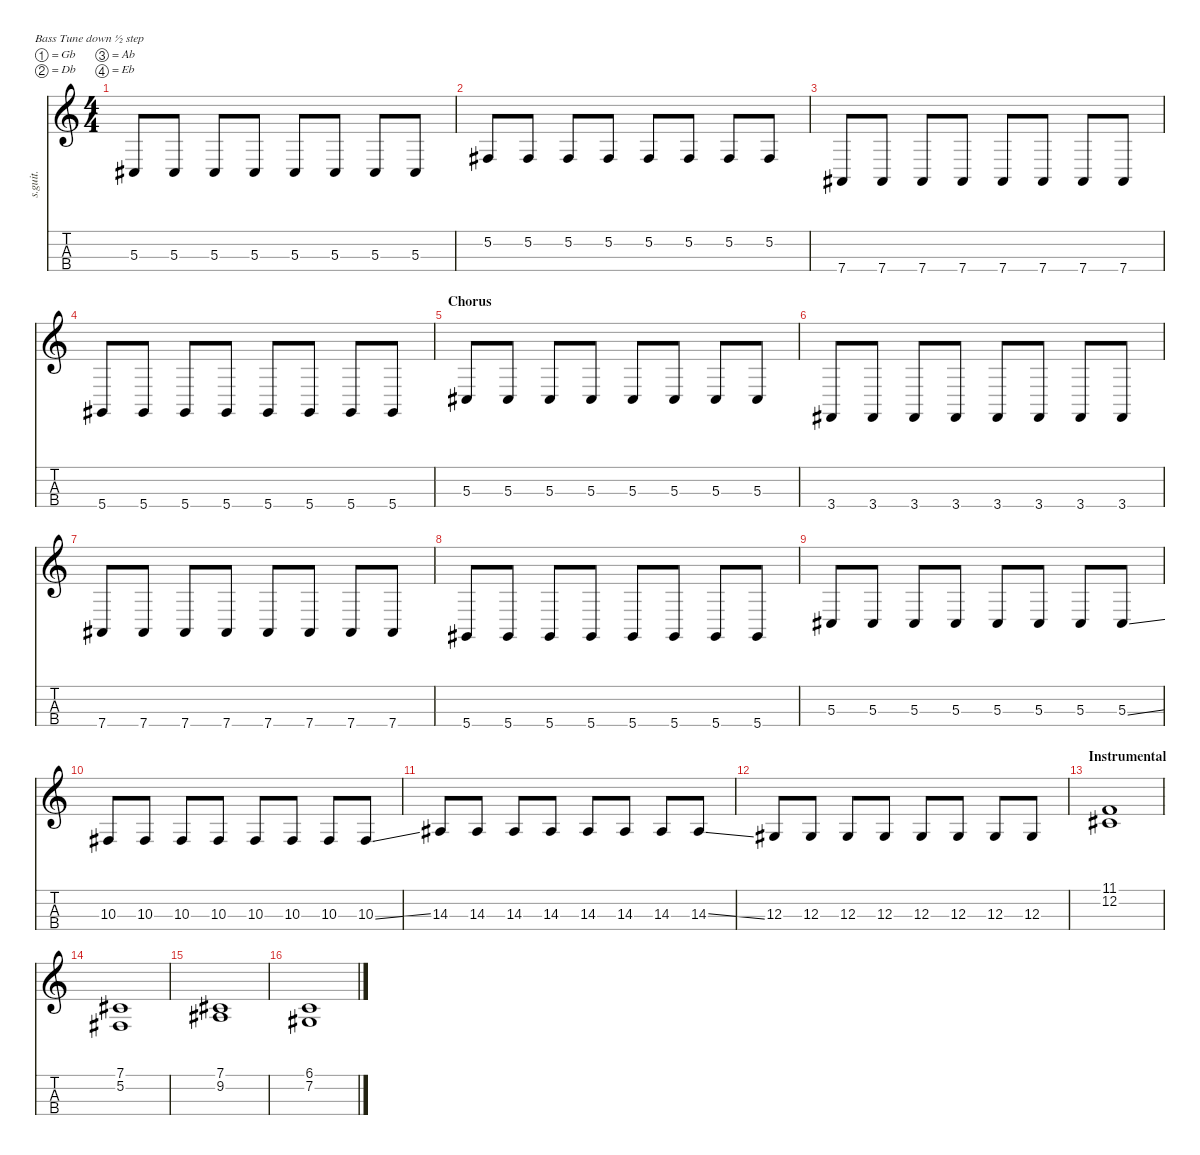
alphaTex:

\defaultSystemsLayout 4
\hideDynamics
\bracketExtendMode nobrackets
\track ("Mark Stoermer - Bass" "s.guit.") {instrument electricbasspick}
\staff {score tabs}
\tuning (Gb2 Db2 Ab1 Eb1)
\ts (4 4)
\tempo (148 hide)
\clef g2
\ks c
5.3{acc #}.8{lyrics (0 "") lyrics (1 "") lyrics (2 "") lyrics (3 "") lyrics (4 "") dy f} 5.3{acc #}.8{lyrics (0 "") lyrics (1 "") lyrics (2 "") lyrics (3 "") lyrics (4 "")} 5.3{acc #}.8{lyrics (0 "") lyrics (1 "") lyrics (2 "") lyrics (3 "") lyrics (4 "")} 5.3{acc #}.8{lyrics (0 "") lyrics (1 "") lyrics (2 "") lyrics (3 "") lyrics (4 "")} 5.3{acc #}.8{lyrics (0 "") lyrics (1 "") lyrics (2 "") lyrics (3 "") lyrics (4 "")} 5.3{acc #}.8{lyrics (0 "") lyrics (1 "") lyrics (2 "") lyrics (3 "") lyrics (4 "")} 5.3{acc #}.8{lyrics (0 "") lyrics (1 "") lyrics (2 "") lyrics (3 "") lyrics (4 "")} 5.3{acc #}.8{lyrics (0 "") lyrics (1 "") lyrics (2 "") lyrics (3 "") lyrics (4 "")} |
5.2{acc #}.8{lyrics (0 "") lyrics (1 "") lyrics (2 "") lyrics (3 "") lyrics (4 "")} 5.2{acc #}.8{lyrics (0 "") lyrics (1 "") lyrics (2 "") lyrics (3 "") lyrics (4 "")} 5.2{acc #}.8{lyrics (0 "") lyrics (1 "") lyrics (2 "") lyrics (3 "") lyrics (4 "")} 5.2{acc #}.8{lyrics (0 "") lyrics (1 "") lyrics (2 "") lyrics (3 "") lyrics (4 "")} 5.2{acc #}.8{lyrics (0 "") lyrics (1 "") lyrics (2 "") lyrics (3 "") lyrics (4 "")} 5.2{acc #}.8{lyrics (0 "") lyrics (1 "") lyrics (2 "") lyrics (3 "") lyrics (4 "")} 5.2{acc #}.8{lyrics (0 "") lyrics (1 "") lyrics (2 "") lyrics (3 "") lyrics (4 "")} 5.2{acc #}.8{lyrics (0 "") lyrics (1 "") lyrics (2 "") lyrics (3 "") lyrics (4 "")} |
7.4{acc #}.8{lyrics (0 "") lyrics (1 "") lyrics (2 "") lyrics (3 "") lyrics (4 "")} 7.4{acc #}.8{lyrics (0 "") lyrics (1 "") lyrics (2 "") lyrics (3 "") lyrics (4 "")} 7.4{acc #}.8{lyrics (0 "") lyrics (1 "") lyrics (2 "") lyrics (3 "") lyrics (4 "")} 7.4{acc #}.8{lyrics (0 "") lyrics (1 "") lyrics (2 "") lyrics (3 "") lyrics (4 "")} 7.4{acc #}.8{lyrics (0 "") lyrics (1 "") lyrics (2 "") lyrics (3 "") lyrics (4 "")} 7.4{acc #}.8{lyrics (0 "") lyrics (1 "") lyrics (2 "") lyrics (3 "") lyrics (4 "")} 7.4{acc #}.8{lyrics (0 "") lyrics (1 "") lyrics (2 "") lyrics (3 "") lyrics (4 "")} 7.4{acc #}.8{lyrics (0 "") lyrics (1 "") lyrics (2 "") lyrics (3 "") lyrics (4 "")} |
5.4{acc #}.8{lyrics (0 "") lyrics (1 "") lyrics (2 "") lyrics (3 "") lyrics (4 "")} 5.4{acc #}.8{lyrics (0 "") lyrics (1 "") lyrics (2 "") lyrics (3 "") lyrics (4 "")} 5.4{acc #}.8{lyrics (0 "") lyrics (1 "") lyrics (2 "") lyrics (3 "") lyrics (4 "")} 5.4{acc #}.8{lyrics (0 "") lyrics (1 "") lyrics (2 "") lyrics (3 "") lyrics (4 "")} 5.4{acc #}.8{lyrics (0 "") lyrics (1 "") lyrics (2 "") lyrics (3 "") lyrics (4 "")} 5.4{acc #}.8{lyrics (0 "") lyrics (1 "") lyrics (2 "") lyrics (3 "") lyrics (4 "")} 5.4{acc #}.8{lyrics (0 "") lyrics (1 "") lyrics (2 "") lyrics (3 "") lyrics (4 "")} 5.4{acc #}.8{lyrics (0 "") lyrics (1 "") lyrics (2 "") lyrics (3 "") lyrics (4 "")} |
\section ("" "Chorus")
5.3{acc #}.8{lyrics (0 "") lyrics (1 "") lyrics (2 "") lyrics (3 "") lyrics (4 "")} 5.3{acc #}.8{lyrics (0 "") lyrics (1 "") lyrics (2 "") lyrics (3 "") lyrics (4 "")} 5.3{acc #}.8{lyrics (0 "") lyrics (1 "") lyrics (2 "") lyrics (3 "") lyrics (4 "")} 5.3{acc #}.8{lyrics (0 "") lyrics (1 "") lyrics (2 "") lyrics (3 "") lyrics (4 "")} 5.3{acc #}.8{lyrics (0 "") lyrics (1 "") lyrics (2 "") lyrics (3 "") lyrics (4 "")} 5.3{acc #}.8{lyrics (0 "") lyrics (1 "") lyrics (2 "") lyrics (3 "") lyrics (4 "")} 5.3{acc #}.8{lyrics (0 "") lyrics (1 "") lyrics (2 "") lyrics (3 "") lyrics (4 "")} 5.3{acc #}.8{lyrics (0 "") lyrics (1 "") lyrics (2 "") lyrics (3 "") lyrics (4 "")} |
3.4{acc #}.8{lyrics (0 "") lyrics (1 "") lyrics (2 "") lyrics (3 "") lyrics (4 "")} 3.4{acc #}.8{lyrics (0 "") lyrics (1 "") lyrics (2 "") lyrics (3 "") lyrics (4 "")} 3.4{acc #}.8{lyrics (0 "") lyrics (1 "") lyrics (2 "") lyrics (3 "") lyrics (4 "")} 3.4{acc #}.8{lyrics (0 "") lyrics (1 "") lyrics (2 "") lyrics (3 "") lyrics (4 "")} 3.4{acc #}.8{lyrics (0 "") lyrics (1 "") lyrics (2 "") lyrics (3 "") lyrics (4 "")} 3.4{acc #}.8{lyrics (0 "") lyrics (1 "") lyrics (2 "") lyrics (3 "") lyrics (4 "")} 3.4{acc #}.8{lyrics (0 "") lyrics (1 "") lyrics (2 "") lyrics (3 "") lyrics (4 "")} 3.4{acc #}.8{lyrics (0 "") lyrics (1 "") lyrics (2 "") lyrics (3 "") lyrics (4 "")} |
7.4{acc #}.8{lyrics (0 "") lyrics (1 "") lyrics (2 "") lyrics (3 "") lyrics (4 "")} 7.4{acc #}.8{lyrics (0 "") lyrics (1 "") lyrics (2 "") lyrics (3 "") lyrics (4 "")} 7.4{acc #}.8{lyrics (0 "") lyrics (1 "") lyrics (2 "") lyrics (3 "") lyrics (4 "")} 7.4{acc #}.8{lyrics (0 "") lyrics (1 "") lyrics (2 "") lyrics (3 "") lyrics (4 "")} 7.4{acc #}.8{lyrics (0 "") lyrics (1 "") lyrics (2 "") lyrics (3 "") lyrics (4 "")} 7.4{acc #}.8{lyrics (0 "") lyrics (1 "") lyrics (2 "") lyrics (3 "") lyrics (4 "")} 7.4{acc #}.8{lyrics (0 "") lyrics (1 "") lyrics (2 "") lyrics (3 "") lyrics (4 "")} 7.4{acc #}.8{lyrics (0 "") lyrics (1 "") lyrics (2 "") lyrics (3 "") lyrics (4 "")} |
5.4{acc #}.8{lyrics (0 "") lyrics (1 "") lyrics (2 "") lyrics (3 "") lyrics (4 "")} 5.4{acc #}.8{lyrics (0 "") lyrics (1 "") lyrics (2 "") lyrics (3 "") lyrics (4 "")} 5.4{acc #}.8{lyrics (0 "") lyrics (1 "") lyrics (2 "") lyrics (3 "") lyrics (4 "")} 5.4{acc #}.8{lyrics (0 "") lyrics (1 "") lyrics (2 "") lyrics (3 "") lyrics (4 "")} 5.4{acc #}.8{lyrics (0 "") lyrics (1 "") lyrics (2 "") lyrics (3 "") lyrics (4 "")} 5.4{acc #}.8{lyrics (0 "") lyrics (1 "") lyrics (2 "") lyrics (3 "") lyrics (4 "")} 5.4{acc #}.8{lyrics (0 "") lyrics (1 "") lyrics (2 "") lyrics (3 "") lyrics (4 "")} 5.4{acc #}.8{lyrics (0 "") lyrics (1 "") lyrics (2 "") lyrics (3 "") lyrics (4 "")} |
5.3{acc #}.8{lyrics (0 "") lyrics (1 "") lyrics (2 "") lyrics (3 "") lyrics (4 "")} 5.3{acc #}.8{lyrics (0 "") lyrics (1 "") lyrics (2 "") lyrics (3 "") lyrics (4 "")} 5.3{acc #}.8{lyrics (0 "") lyrics (1 "") lyrics (2 "") lyrics (3 "") lyrics (4 "")} 5.3{acc #}.8{lyrics (0 "") lyrics (1 "") lyrics (2 "") lyrics (3 "") lyrics (4 "")} 5.3{acc #}.8{lyrics (0 "") lyrics (1 "") lyrics (2 "") lyrics (3 "") lyrics (4 "")} 5.3{acc #}.8{lyrics (0 "") lyrics (1 "") lyrics (2 "") lyrics (3 "") lyrics (4 "")} 5.3{acc #}.8{lyrics (0 "") lyrics (1 "") lyrics (2 "") lyrics (3 "") lyrics (4 "")} 5.3{ss acc #}.8{lyrics (0 "") lyrics (1 "") lyrics (2 "") lyrics (3 "") lyrics (4 "")} |
10.3{acc #}.8{lyrics (0 "") lyrics (1 "") lyrics (2 "") lyrics (3 "") lyrics (4 "")} 10.3{acc #}.8{lyrics (0 "") lyrics (1 "") lyrics (2 "") lyrics (3 "") lyrics (4 "")} 10.3{acc #}.8{lyrics (0 "") lyrics (1 "") lyrics (2 "") lyrics (3 "") lyrics (4 "")} 10.3{acc #}.8{lyrics (0 "") lyrics (1 "") lyrics (2 "") lyrics (3 "") lyrics (4 "")} 10.3{acc #}.8{lyrics (0 "") lyrics (1 "") lyrics (2 "") lyrics (3 "") lyrics (4 "")} 10.3{acc #}.8{lyrics (0 "") lyrics (1 "") lyrics (2 "") lyrics (3 "") lyrics (4 "")} 10.3{acc #}.8{lyrics (0 "") lyrics (1 "") lyrics (2 "") lyrics (3 "") lyrics (4 "")} 10.3{ss acc #}.8{lyrics (0 "") lyrics (1 "") lyrics (2 "") lyrics (3 "") lyrics (4 "")} |
14.3{acc #}.8{lyrics (0 "") lyrics (1 "") lyrics (2 "") lyrics (3 "") lyrics (4 "")} 14.3{acc #}.8{lyrics (0 "") lyrics (1 "") lyrics (2 "") lyrics (3 "") lyrics (4 "")} 14.3{acc #}.8{lyrics (0 "") lyrics (1 "") lyrics (2 "") lyrics (3 "") lyrics (4 "")} 14.3{acc #}.8{lyrics (0 "") lyrics (1 "") lyrics (2 "") lyrics (3 "") lyrics (4 "")} 14.3{acc #}.8{lyrics (0 "") lyrics (1 "") lyrics (2 "") lyrics (3 "") lyrics (4 "")} 14.3{acc #}.8{lyrics (0 "") lyrics (1 "") lyrics (2 "") lyrics (3 "") lyrics (4 "")} 14.3{acc #}.8{lyrics (0 "") lyrics (1 "") lyrics (2 "") lyrics (3 "") lyrics (4 "")} 14.3{ss acc #}.8{lyrics (0 "") lyrics (1 "") lyrics (2 "") lyrics (3 "") lyrics (4 "")} |
12.3{acc #}.8{lyrics (0 "") lyrics (1 "") lyrics (2 "") lyrics (3 "") lyrics (4 "")} 12.3{acc #}.8{lyrics (0 "") lyrics (1 "") lyrics (2 "") lyrics (3 "") lyrics (4 "")} 12.3{acc #}.8{lyrics (0 "") lyrics (1 "") lyrics (2 "") lyrics (3 "") lyrics (4 "")} 12.3{acc #}.8{lyrics (0 "") lyrics (1 "") lyrics (2 "") lyrics (3 "") lyrics (4 "")} 12.3{acc #}.8{lyrics (0 "") lyrics (1 "") lyrics (2 "") lyrics (3 "") lyrics (4 "")} 12.3{acc #}.8{lyrics (0 "") lyrics (1 "") lyrics (2 "") lyrics (3 "") lyrics (4 "")} 12.3{acc #}.8{lyrics (0 "") lyrics (1 "") lyrics (2 "") lyrics (3 "") lyrics (4 "")} 12.3{acc #}.8{lyrics (0 "") lyrics (1 "") lyrics (2 "") lyrics (3 "") lyrics (4 "")} |
\section ("" "Instrumental")
(12.2{acc #} 11.1).1{lyrics (0 "") lyrics (1 "") lyrics (2 "") lyrics (3 "") lyrics (4 "")} |
(5.2{acc #} 7.1{acc #}).1{lyrics (0 "") lyrics (1 "") lyrics (2 "") lyrics (3 "") lyrics (4 "")} |
(9.2{acc #} 7.1{acc #}).1{lyrics (0 "") lyrics (1 "") lyrics (2 "") lyrics (3 "") lyrics (4 "")} |
(6.1 7.2{acc #}).1{lyrics (0 "") lyrics (1 "") lyrics (2 "") lyrics (3 "") lyrics (4 "")}
